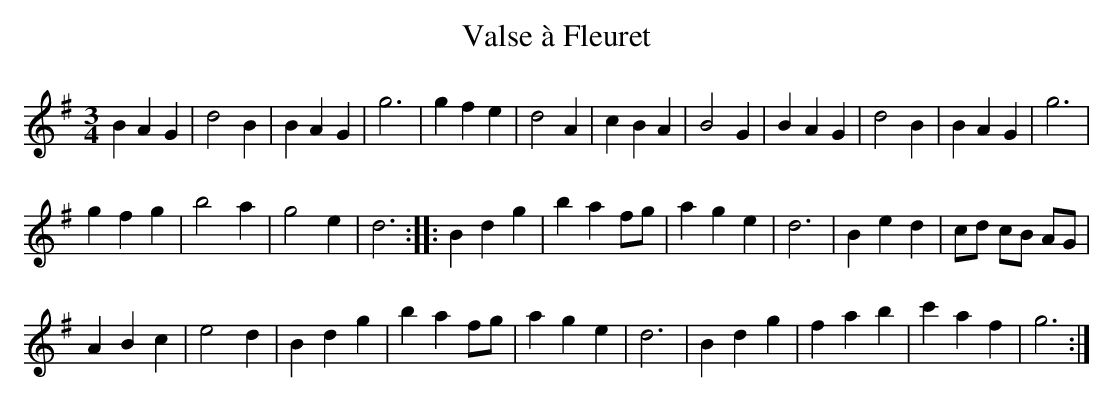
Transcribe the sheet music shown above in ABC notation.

X:1
T:Valse à Fleuret
M:3/4
L:1/4
K:G
BAG|d2B|BAG|g3|gfe|d2A|cBA|B2G|BAG|d2B|BAG|g3|
gfg|b2a|g2e|d3:||:Bdg|baf/g/|age|d3|Bed|c/d/ c/B/ A/G/|
ABc|e2d|Bdg|baf/g/|age|d3|Bdg|fab|c'af|g3:|
